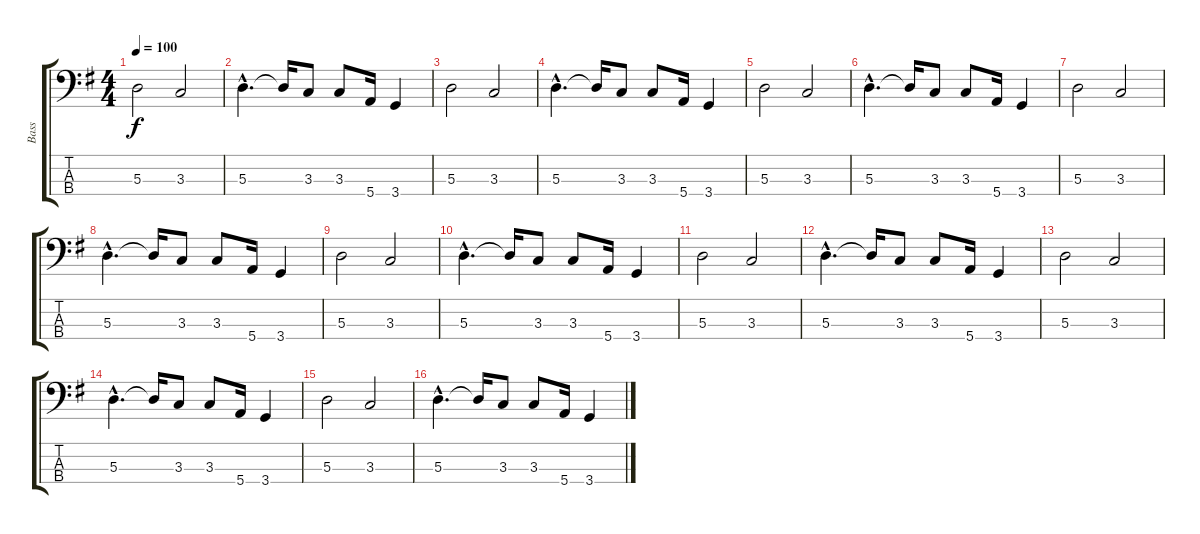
\track ("Bass" "Bass") {instrument electricbassfinger}
\staff {score tabs}
\tuning (G2 D2 A1 E1) {hide}
\ts (4 4)
\tempo 100
\clef f4
\ks g
5.3.2{dy f} 3.3.2 |
5.3{hac}.4{d} 5.3{t}.16 3.3.8 3.3.8 5.4.16 3.4.4 |
5.3.2 3.3.2 |
5.3{hac}.4{d} 5.3{t}.16 3.3.8 3.3.8 5.4.16 3.4.4 |
5.3.2 3.3.2 |
5.3{hac}.4{d} 5.3{t}.16 3.3.8 3.3.8 5.4.16 3.4.4 |
5.3.2 3.3.2 |
5.3{hac}.4{d} 5.3{t}.16 3.3.8 3.3.8 5.4.16 3.4.4 |
5.3.2 3.3.2 |
5.3{hac}.4{d} 5.3{t}.16 3.3.8 3.3.8 5.4.16 3.4.4 |
5.3.2 3.3.2 |
5.3{hac}.4{d} 5.3{t}.16 3.3.8 3.3.8 5.4.16 3.4.4 |
5.3.2 3.3.2 |
5.3{hac}.4{d} 5.3{t}.16 3.3.8 3.3.8 5.4.16 3.4.4 |
5.3.2 3.3.2 |
5.3{hac}.4{d} 5.3{t}.16 3.3.8 3.3.8 5.4.16 3.4.4
